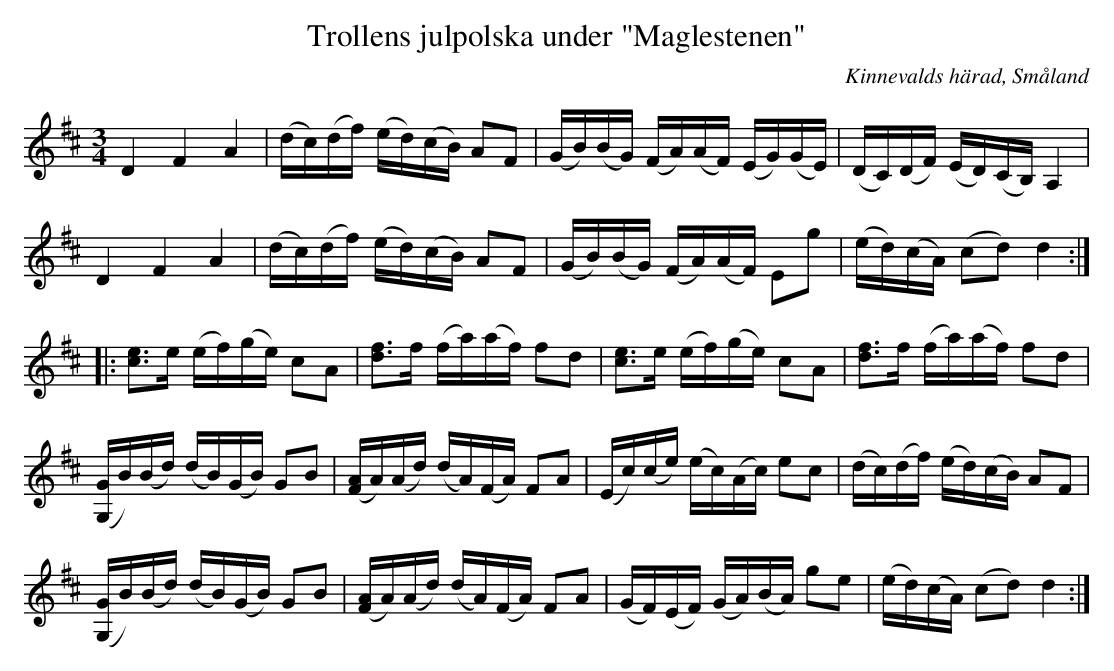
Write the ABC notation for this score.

X:1
T:Trollens julpolska under "Maglestenen"
O:Kinnevalds härad, Småland
M:3/4
L:1/16
K:D
V:1
D4 F4 A4 | (dc)(df) (ed)(cB) A2F2 | (GB)(BG) (FA)(AF) (EG)(GE) | (DC)(DF) (ED)(CB,) A,4 |
D4 F4 A4 | (dc)(df) (ed)(cB) A2F2 | (GB)(BG) (FA)(AF) E2g2 | (ed)(cA) (c2d2) d4 :|
|: [ec]3e (ef)(ge) c2A2 | [df]3f (fa)(af) f2d2 | [ec]3e (ef)(ge) c2A2 | [df]3f (fa)(af) f2d2 |
([GG,]B)(Bd) (dB)(GB) G2B2 | ([FA]A)(Ad) (dA)(FA) F2A2 | (Ec)(ce) (ec)(Ac) e2c2 | (dc)(df) (ed)(cB) A2F2 |
([GG,]B)(Bd) (dB)(GB) G2B2 | ([FA]A)(Ad) (dA)(FA) F2A2 | (GF)(EF) (GA)(BA) g2e2 | (ed)(cA) (c2d2) d4 :|
